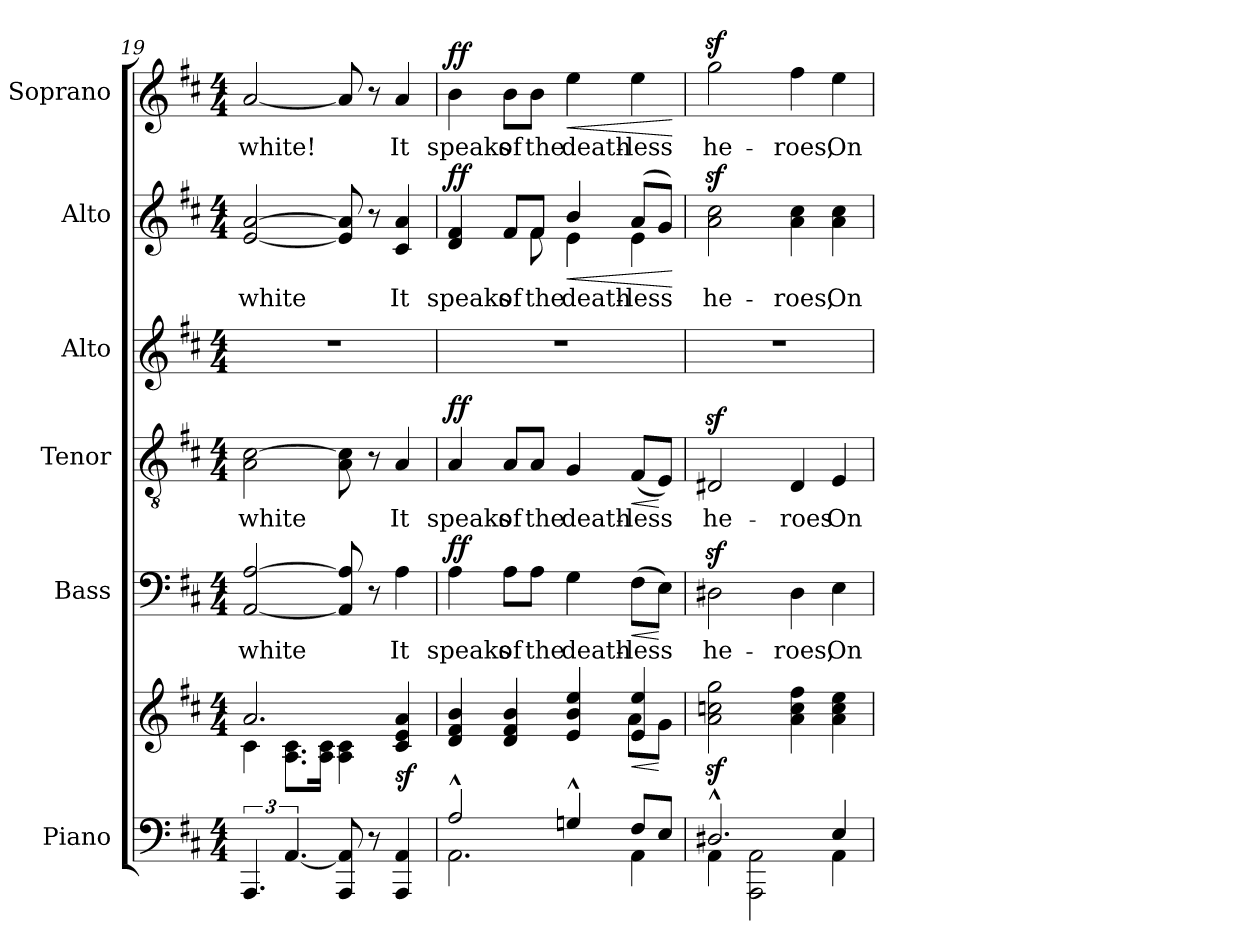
**kern	**kern	**dynam	**kern	**text	**dynam	**kern	**text	**dynam	**kern	**kern	**text	**dynam	**kern	**text	**dynam
*part6	*part6	*part6	*part5	*part5	*part5	*part4	*part4	*part4	*part3	*part2	*part2	*part2	*part1	*part1	*part1
*staff7	*staff6	*staff6/7	*staff5	*staff5	*staff5	*staff4	*staff4	*staff4	*staff3	*staff2	*staff2	*staff2	*staff1	*staff1	*staff1
*I"Piano	*	*	*I"Bass	*	*	*I"Tenor	*	*	*I"Alto	*I"Alto	*	*	*I"Soprano	*	*
*I'Pno.	*	*	*I'B.	*	*	*I'T.	*	*	*I'A.	*I'A.	*	*	*I'S.	*	*
*clefF4	*clefG2	*	*clefF4	*	*	*clefGv2	*	*	*clefG2	*clefG2	*	*	*clefG2	*	*
*	*	*	*	*	*	*ITrd7c12	*	*	*	*	*	*	*	*	*
*k[f#c#]	*k[f#c#]	*	*k[f#c#]	*	*	*k[f#c#]	*	*	*k[f#c#]	*k[f#c#]	*	*	*k[f#c#]	*	*
*D:	*D:	*	*D:	*	*	*D:	*	*	*D:	*D:	*	*	*D:	*	*
*M4/4	*M4/4	*	*M4/4	*	*	*M4/4	*	*	*M4/4	*M4/4	*	*	*M4/4	*	*
=19	=19	=19	=19	=19	=19	=19	=19	=19	=19	=19	=19	=19	=19	=19	=19
*	*^	*	*	*	*	*	*	*	*	*	*	*	*	*	*
!	!	!	!	!	!LO:LY:b:color=#000000	!	!	!	!	!	!	!	!	!	!	!
!	!	!	!	!	!	!	!	!LO:LY:b:color=#000000	!	!	!	!	!	!	!	!
!	!	!	!	!	!	!	!	!	!	!	!	!LO:LY:b:color=#000000	!	!	!	!
!	!	!	!	!	!	!	!	!	!	!	!	!	!	!	!LO:LY:b:color=#000000	!
6.AAAi/	2.ai/	4c#i\	.	[<2AAi/ [>2Ai	white	.	2AAi\ [>2C#i	white	.	1r	[<2ei/ [>2ai	white	.	[<2ai/	white!	.
[<6.AAi/	.	8.Ai\ 8.c#iL	.	.	.	.	.	.	.	.	.	.	.	.	.	.
.	.	16Ai\ 16c#iJk	.	.	.	.	.	.	.	.	.	.	.	.	.	.
8AAAi/ 8AAi]	.	4Ai\ 4c#i	.	8AAi/] 8Ai]	.	.	8AAi\ 8C#i]	.	.	.	8ei/] 8ai]	.	.	8ai/]	.	.
8r	.	.	.	8r	.	.	8r	.	.	.	8r	.	.	8r	.	.
!	!	!	!	!	!LO:LY:b:color=#000000	!	!	!	!	!	!	!	!	!	!	!
!	!	!	!	!	!	!	!	!LO:LY:b:color=#000000	!	!	!	!	!	!	!	!
!	!	!	!	!	!	!	!	!	!	!	!	!LO:LY:b:color=#000000	!	!	!	!
!	!	!	!	!	!	!	!	!	!	!	!	!	!	!	!LO:LY:b:color=#000000	!
4AAAi/ 4AAi	4c#i/ 4ei 4ai	4ryy	sf	4Ai\	It	.	4AAi/	It	.	.	4c#i/ 4ai	It	.	4ai/	It	.
=20	=20	=20	=20	=20	=20	=20	=20	=20	=20	=20	=20	=20	=20	=20	=20	=20
*^	*	*	*	*	*	*	*	*	*	*	*	*	*	*	*	*
!	!	!	!	!	!	!LO:LY:b:color=#000000	!	!	!	!	!	!	!	!	!	!	!
!	!	!	!	!	!	!	!	!	!LO:LY:b:color=#000000	!	!	!	!	!	!	!	!
!	!	!	!	!	!	!	!	!	!	!	!	!	!LO:LY:b:color=#000000	!	!	!	!
*	*	*	*	*	*	*	*	*	*	*	*	*^	*	*	*	*	*
!	!	!	!	!	!	!	!	!	!	!	!	!	!	!	!	!	!LO:LY:b:color=#000000	!
2A^^i/	2.AAi\	2.ryy	4di/ 4f#i 4bi	.	4Ai\	speaks	ff	4AAi/	speaks	ff	1r	4di/ 4f#i	4.ryy	speaks	ff	4bi\	speaks	ff
!	!	!	!	!	!	!LO:LY:b:color=#000000	!	!	!	!	!	!	!	!	!	!	!	!
!	!	!	!	!	!	!	!	!	!LO:LY:b:color=#000000	!	!	!	!	!	!	!	!	!
!	!	!	!	!	!	!	!	!	!	!	!	!	!	!LO:LY:b:color=#000000	!	!	!	!
!	!	!	!	!	!	!	!	!	!	!	!	!	!	!	!	!	!LO:LY:b:color=#000000	!
.	.	.	4di/ 4f#i 4bi	.	8Ai\L	of	.	8AAi/L	of	.	.	8f#i/L	.	of	.	8bi\L	of	.
!	!	!	!	!	!	!LO:LY:b:color=#000000	!	!	!	!	!	!	!	!	!	!	!	!
!	!	!	!	!	!	!	!	!	!LO:LY:b:color=#000000	!	!	!	!	!	!	!	!	!
!	!	!	!	!	!	!	!	!	!	!	!	!	!	!LO:LY:b:color=#000000	!	!	!	!
!	!	!	!	!	!	!	!	!	!	!	!	!	!	!	!	!	!LO:LY:b:color=#000000	!
.	.	.	.	.	8Ai\J	the	.	8AAi/J	the	.	.	8f#i/J	8f#i\	the	.	8bi\J	the	.
!	!	!	!	!	!	!LO:LY:b:color=#000000	!	!	!	!	!	!	!	!	!	!	!	!
!	!	!	!	!	!	!	!	!	!LO:LY:b:color=#000000	!	!	!	!	!	!	!	!	!
!	!	!	!	!	!	!	!	!	!	!	!	!	!	!LO:LY:b:color=#000000	!LO:HP:b	!	!	!
!	!	!	!	!	!	!	!	!	!	!	!	!	!	!	!	!	!LO:LY:b:color=#000000	!LO:HP:b
4Gn^^i/	.	.	4ei/ 4bi 4eei	.	4Gi\	death-	.	4GGi/	death-	.	.	4bi/	4ei\	death-	<	4eei\	death-	<
!	!	!	!	!LO:HP:b	!	!	!	!	!	!	!	!	!	!	!	!	!	!
!	!	!	!	!	!	!LO:LY:b:color=#000000	!LO:HP:b	!	!	!	!	!	!	!	!	!	!	!
!	!	!	!	!	!	!	!	!	!LO:LY:b:color=#000000	!LO:HP:b	!	!	!	!	!	!	!	!
!	!	!	!	!	!	!	!	!	!	!	!	!	!	!LO:LY:b:color=#000000	!	!	!	!
!	!	!	!	!	!	!	!	!	!	!	!	!	!	!	!	!	!LO:LY:b:color=#000000	!
8F#i/L	4AAi\	4ei/ 4eei	8ai\L	<	(8F#i\L	-less	<	(8FF#i/L	-less	<	.	(8ai/L	4ei\	-less	.	4eei\	-less	.
8Ei/J	.	.	8gi\J	[	8Ei\J)	.	[	8EEi/J)	.	[	.	8gi/J)	.	.	.	.	.	.
*v	*v	*	*	*	*	*	*	*	*	*	*	*v	*v	*	*	*	*	*
*	*v	*v	*	*	*	*	*	*	*	*	*	*	*	*	*	*
.	.	.	.	.	.	.	.	.	.	.	.	[	.	.	[
=21	=21	=21	=21	=21	=21	=21	=21	=21	=21	=21	=21	=21	=21	=21	=21
*^	*	*	*	*	*	*	*	*	*	*	*	*	*	*	*
!	!	!	!	!	!LO:LY:b:color=#000000	!	!	!	!	!	!	!	!	!	!	!
!	!	!	!	!	!	!	!	!LO:LY:b:color=#000000	!	!	!	!	!	!	!	!
!	!	!	!	!	!	!	!	!	!	!	!	!LO:LY:b:color=#000000	!	!	!	!
!	!	!	!	!	!	!	!	!	!	!	!	!	!	!	!LO:LY:b:color=#000000	!
2.D#X^^i/	4AAi\	2ai\z 2ccniz 2ggiz	.	2D#Xzi\	he-	.	2DD#Xzi/	he-	.	1r	2ai\z 2cc#iz	he-	.	2ggzi\	he-	.
.	2AAAi\ 2AAi	.	.	.	.	.	.	.	.	.	.	.	.	.	.	.
!	!	!	!	!	!LO:LY:b:color=#000000	!	!	!	!	!	!	!	!	!	!	!
!	!	!	!	!	!	!	!	!LO:LY:b:color=#000000	!	!	!	!	!	!	!	!
!	!	!	!	!	!	!	!	!	!	!	!	!LO:LY:b:color=#000000	!	!	!	!
!	!	!	!	!	!	!	!	!	!	!	!	!	!	!	!LO:LY:b:color=#000000	!
.	.	4ai\ 4cci 4ff#i	.	4D#i\	-roes,	.	4DD#i/	-roes	.	.	4ai\ 4cc#i	-roes,	.	4ff#i\	-roes,	.
!	!	!	!	!	!LO:LY:b:color=#000000	!	!	!	!	!	!	!	!	!	!	!
!	!	!	!	!	!	!	!	!LO:LY:b:color=#000000	!	!	!	!	!	!	!	!
!	!	!	!	!	!	!	!	!	!	!	!	!LO:LY:b:color=#000000	!	!	!	!
!	!	!	!	!	!	!	!	!	!	!	!	!	!	!	!LO:LY:b:color=#000000	!
4Ei/	4AAi\	4ai\ 4cci 4eei	.	4Ei\	On	.	4EEi/	On	.	.	4ai\ 4cc#i	On	.	4eei\	On	.
*v	*v	*	*	*	*	*	*	*	*	*	*	*	*	*	*	*
=	=	=	=	=	=	=	=	=	=	=	=	=	=	=	=
*-	*-	*-	*-	*-	*-	*-	*-	*-	*-	*-	*-	*-	*-	*-	*-
